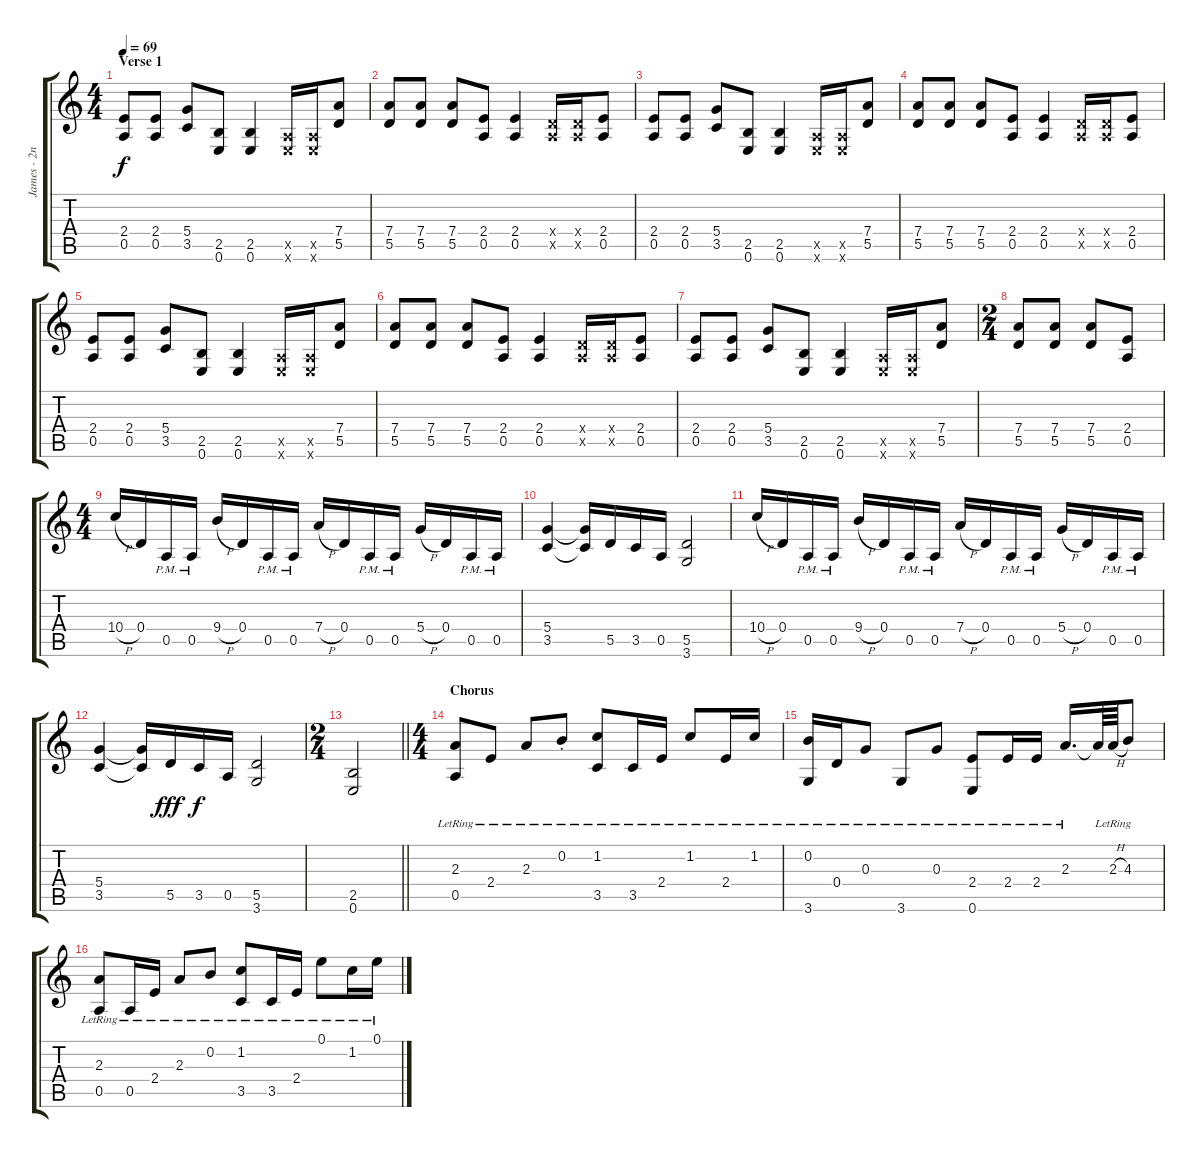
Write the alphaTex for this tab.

\track ("James - 2nd Acoustic/Distortion" "James - 2n") {instrument acousticguitarnylon}
\staff {score tabs}
\tuning (E4 B3 G3 D3 A2 E2) {hide}
\ts (4 4)
\section ("" "Verse 1")
\tempo 69
\clef g2
\ks c
(2.4 0.5).8{dy f volume 12 instrument distortionguitar} (2.4 0.5).8 (5.4 3.5).8 (2.5 0.6).8 (2.5 0.6).4 (0.5{x} 0.6{x}).16 (0.5{x} 0.6{x}).16 (7.4 5.5).8 |
(7.4 5.5).8 (7.4 5.5).8 (7.4 5.5).8 (2.4 0.5).8 (2.4 0.5).4 (0.4{x} 0.5{x}).16 (0.4{x} 0.5{x}).16 (2.4 0.5).8 |
(2.4 0.5).8 (2.4 0.5).8 (5.4 3.5).8 (2.5 0.6).8 (2.5 0.6).4 (0.5{x} 0.6{x}).16 (0.5{x} 0.6{x}).16 (7.4 5.5).8 |
(7.4 5.5).8 (7.4 5.5).8 (7.4 5.5).8 (2.4 0.5).8 (2.4 0.5).4 (0.4{x} 0.5{x}).16 (0.4{x} 0.5{x}).16 (2.4 0.5).8 |
(2.4 0.5).8 (2.4 0.5).8 (5.4 3.5).8 (2.5 0.6).8 (2.5 0.6).4 (0.5{x} 0.6{x}).16 (0.5{x} 0.6{x}).16 (7.4 5.5).8 |
(7.4 5.5).8 (7.4 5.5).8 (7.4 5.5).8 (2.4 0.5).8 (2.4 0.5).4 (0.4{x} 0.5{x}).16 (0.4{x} 0.5{x}).16 (2.4 0.5).8 |
(2.4 0.5).8 (2.4 0.5).8 (5.4 3.5).8 (2.5 0.6).8 (2.5 0.6).4 (0.5{x} 0.6{x}).16 (0.5{x} 0.6{x}).16 (7.4 5.5).8 |
\ts (2 4)
(7.4 5.5).8 (7.4 5.5).8 (7.4 5.5).8 (2.4 0.5).8 |
\ts (4 4)
10.4{h}.16 0.4.16 0.5{pm}.16 0.5{pm}.16 9.4{h}.16 0.4.16 0.5{pm}.16 0.5{pm}.16 7.4{h}.16 0.4.16 0.5{pm}.16 0.5{pm}.16 5.4{h}.16 0.4.16 0.5{pm}.16 0.5{pm}.16 |
(5.4 3.5).4 (5.4{t} 3.5{t}).16 5.5.16 3.5.16 0.5.16 (5.5 3.6).2 |
10.4{h}.16 0.4.16 0.5{pm}.16 0.5{pm}.16 9.4{h}.16 0.4.16 0.5{pm}.16 0.5{pm}.16 7.4{h}.16 0.4.16 0.5{pm}.16 0.5{pm}.16 5.4{h}.16 0.4.16 0.5{pm}.16 0.5{pm}.16 |
(5.4 3.5).4 (5.4{t} 3.5{t}).16 5.5.16{dy fff} 3.5.16{dy f} 0.5.16 (5.5 3.6).2 |
\ts (2 4)
\barLineRight lightlight
(2.5 0.6).2 |
\ts (4 4)
\section ("" "Chorus")
(2.3{lr} 0.5{lr}).8{volume 12 instrument acousticguitarnylon} 2.4{lr}.8 2.3{lr}.8 0.2{st lr}.8 (1.2{lr} 3.5{lr}).8 3.5{lr}.16 2.4{lr}.16 1.2{lr}.8 2.4{lr}.16 1.2{lr}.16 |
(0.2{lr} 3.6{lr}).16 0.4{lr}.16 0.3{lr}.8 3.6{lr}.8 0.3{lr}.8 (2.4{lr} 0.6{lr}).8 2.4{lr}.16 2.4{lr}.16 2.3{lr}.16{d} 2.3{t}.64 2.3{h lr}.64 4.3{lr}.8 |
(2.3{lr} 0.5{lr}).8 0.5{lr}.16 2.4{lr}.16 2.3{lr}.8 0.2{lr}.8 (1.2{lr} 3.5{lr}).8 3.5{lr}.16 2.4{lr}.16 0.1{lr}.8 1.2{lr}.16 0.1{lr}.16
